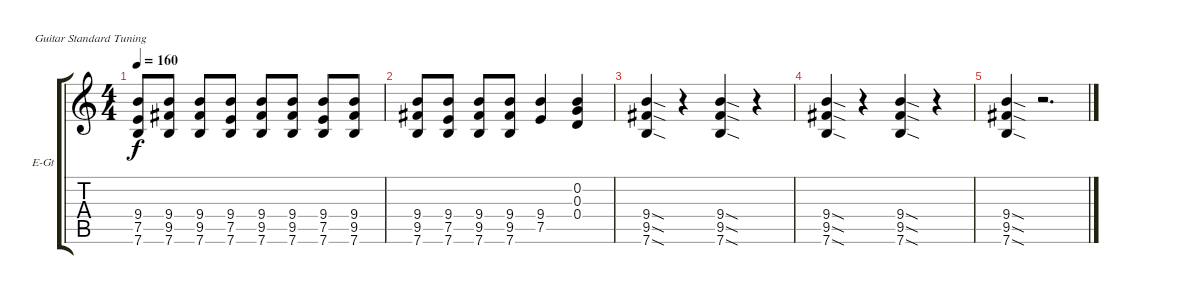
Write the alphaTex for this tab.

\bracketExtendMode groupsimilarinstruments
\firstSystemTrackNameOrientation horizontal
\otherSystemsTrackNameOrientation horizontal
\track ("Rtythm guitar" "E-Gt") {instrument overdrivenguitar}
\staff {score tabs}
\tuning (E4 B3 G3 D3 A2 E2)
\ts (4 4)
\tempo 160
\clef g2
\ks c
(9.4 7.5 7.6).8{dy f} (9.4 9.5 7.6).8 (9.4 9.5 7.6).8 (9.4 7.5 7.6).8 (9.4 9.5 7.6).8 (9.4 9.5 7.6).8 (9.4 7.5 7.6).8 (9.4 9.5 7.6).8 |
(9.4 9.5 7.6).8 (9.4 7.5 7.6).8 (9.4 9.5 7.6).8 (9.4 9.5 7.6).8 (9.4 7.5).4 (0.2 0.3 0.4).4 |
(9.4{sod} 9.5{sod} 7.6{sod}).4 r.4 (9.4{sod} 9.5{sod} 7.6{sod}).4 r.4 |
(9.4{sod} 9.5{sod} 7.6{sod}).4 r.4 (9.4{sod} 9.5{sod} 7.6{sod}).4 r.4 |
(9.4{sod} 9.5{sod} 7.6{sod}).4 r.2{d}
